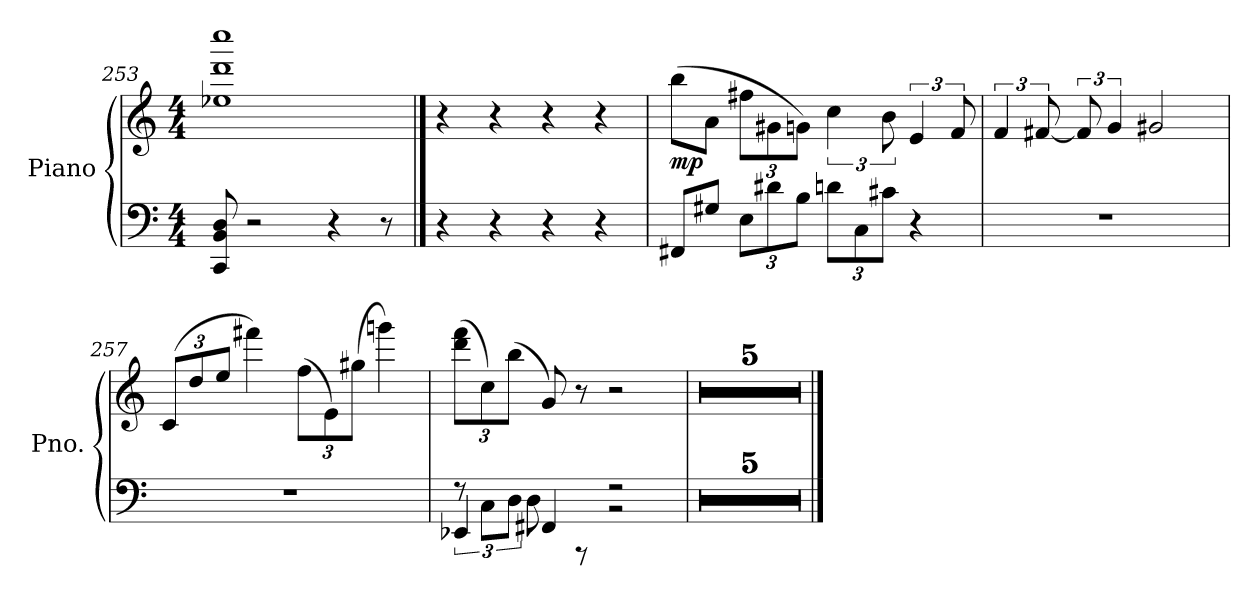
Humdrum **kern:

**kern	**kern	**dynam
*part1	*part1	*part1
*staff2	*staff1	*staff1/2
*I"Piano	*	*
*I'Pno.	*	*
*clefF4	*clefG2	*
*k[]	*k[]	*
*M4/4	*M4/4	*
=253	=253	=253
8CC/ 8BB/ 8D/	1ee-X 1ddd 1cccc	.
2r	.	.
4r	.	.
8r	.	.
==254	==254	==254
4r	4r	.
4r	4r	.
4r	4r	.
4r	4r	.
!!LO:LB:g=z
=255	=255	=255
!	!	!LO:DY:b
8FF#X/L	(>8bb\L	mp
8G#X/J	8a\J	.
*Xbrackettup	*Xbrackettup	*
12E\L	12ff#X\L	.
12d#X\	12g#X\	.
12B\J	12gn\J)	.
*	*brackettup	*
12dn\L	6cc\	.
12C\	.	.
12c#X\J	12b\	.
4r	6e/	.
.	12f/	.
=256	=256	=256
1r	6f/	.
.	[12f#X/	.
.	12f#/]	.
.	6g/	.
.	2g#X/	.
=257	=257	=257
*	*Xbrackettup	*
1r	(>12c/L	.
.	12dd/	.
.	12ee/J	.
.	4fff#X\)	.
.	(>12ff\L	.
.	12e\)	.
.	(>12gg#X\J	.
.	4gggn\)	.
=258	=258	=258
*^	*	*
*	*brackettup	*	*
4EE-X/	12rF	(>12ddd\ 12fff\L	.
.	12C\L	12cc\)	.
.	12D\J	(>12bb\J	.
4FF#X/	8D\	8g/)	.
.	8r	8r	.
2r	2r	2r	.
*v	*v	*	*
=259	=259	=259
1r	1r	.
=260	=260	=260
1r	1r	.
=261	=261	=261
1r	1r	.
=262	=262	=262
1r	1r	.
=263	=263	=263
1r	1r	.
==	==	==
*-	*-	*-
